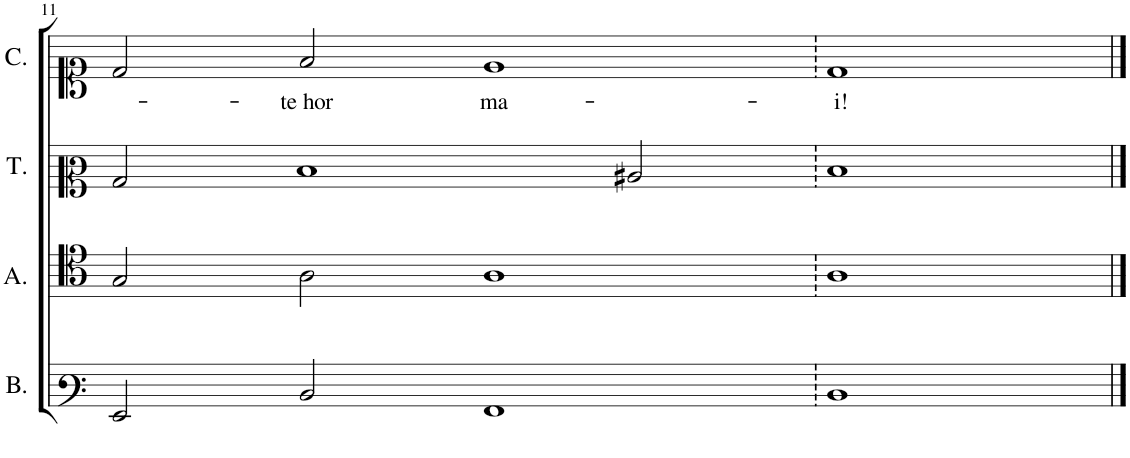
**kern	**kern	**kern	**kern	**text
*part4	*part3	*part2	*part1	*part1
*staff4	*staff3	*staff2	*staff1	*staff1
*I"Bassus	*I"Altus	*I"Tenor	*I"Cantus	*
*I'B.	*I'A.	*I'T.	*I'C.	*
!!LO:PB:g=z
*clefF3	*clefC4	*clefC2	*clefC1	*
*k[]	*k[]	*k[]	*k[]	*
*M8/4	*M8/4	*M8/4	*M8/4	*
=11	=11	=11	=11	=11
2GG/	2G/	2B/	2d/	.
!	!	!	!	!LO:LY:b
2D/	2A\	1d	2f/	-te hor
!	!	!	!	!LO:LY:b
1AA	1A	.	1e	ma-
.	.	2c#X/	.	.
=12	=12	=12	=12	=12
!	!	!	!	!LO:LY:b
1D	1A	1d	1d	-i!
==	==	==	==	==
*-	*-	*-	*-	*-
